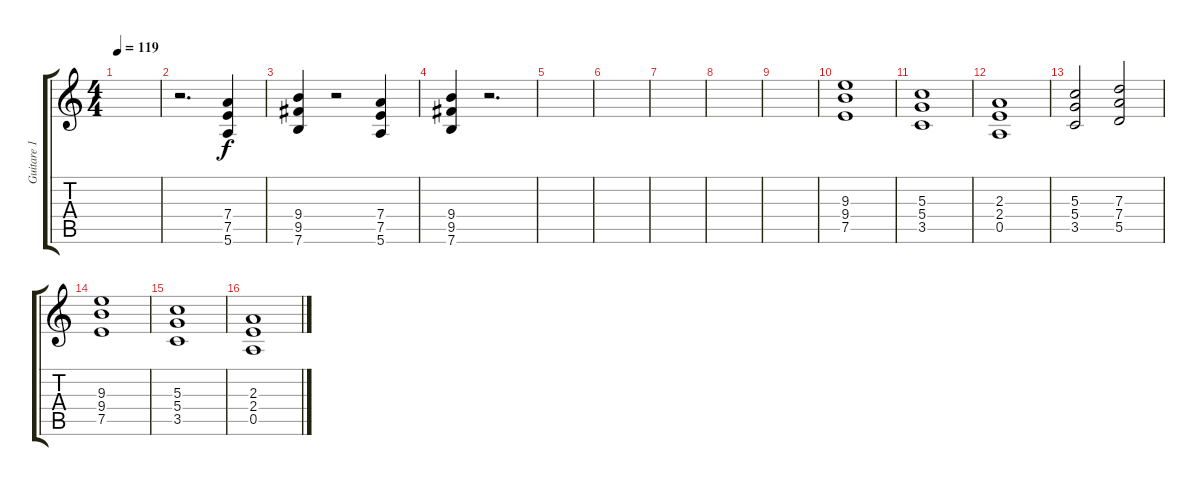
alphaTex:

\track ("Guitare 1" "Guitare 1") {instrument overdrivenguitar}
\staff {score tabs}
\tuning (E4 B3 G3 D3 A2 E2) {hide}
\ts (4 4)
\tempo 119
\clef g2
\ks c
|
r.2{d} (7.4 7.5 5.6).4 |
(9.4 9.5 7.6).4 r.2 (7.4 7.5 5.6).4 |
(9.4 9.5 7.6).4 r.2{d} |
|
|
|
|
|
(9.3 9.4 7.5).1{dy f} |
(5.3 5.4 3.5).1 |
(2.3 2.4 0.5).1 |
(5.3 5.4 3.5).2 (7.3 7.4 5.5).2 |
(9.3 9.4 7.5).1 |
(5.3 5.4 3.5).1 |
(2.3 2.4 0.5).1
